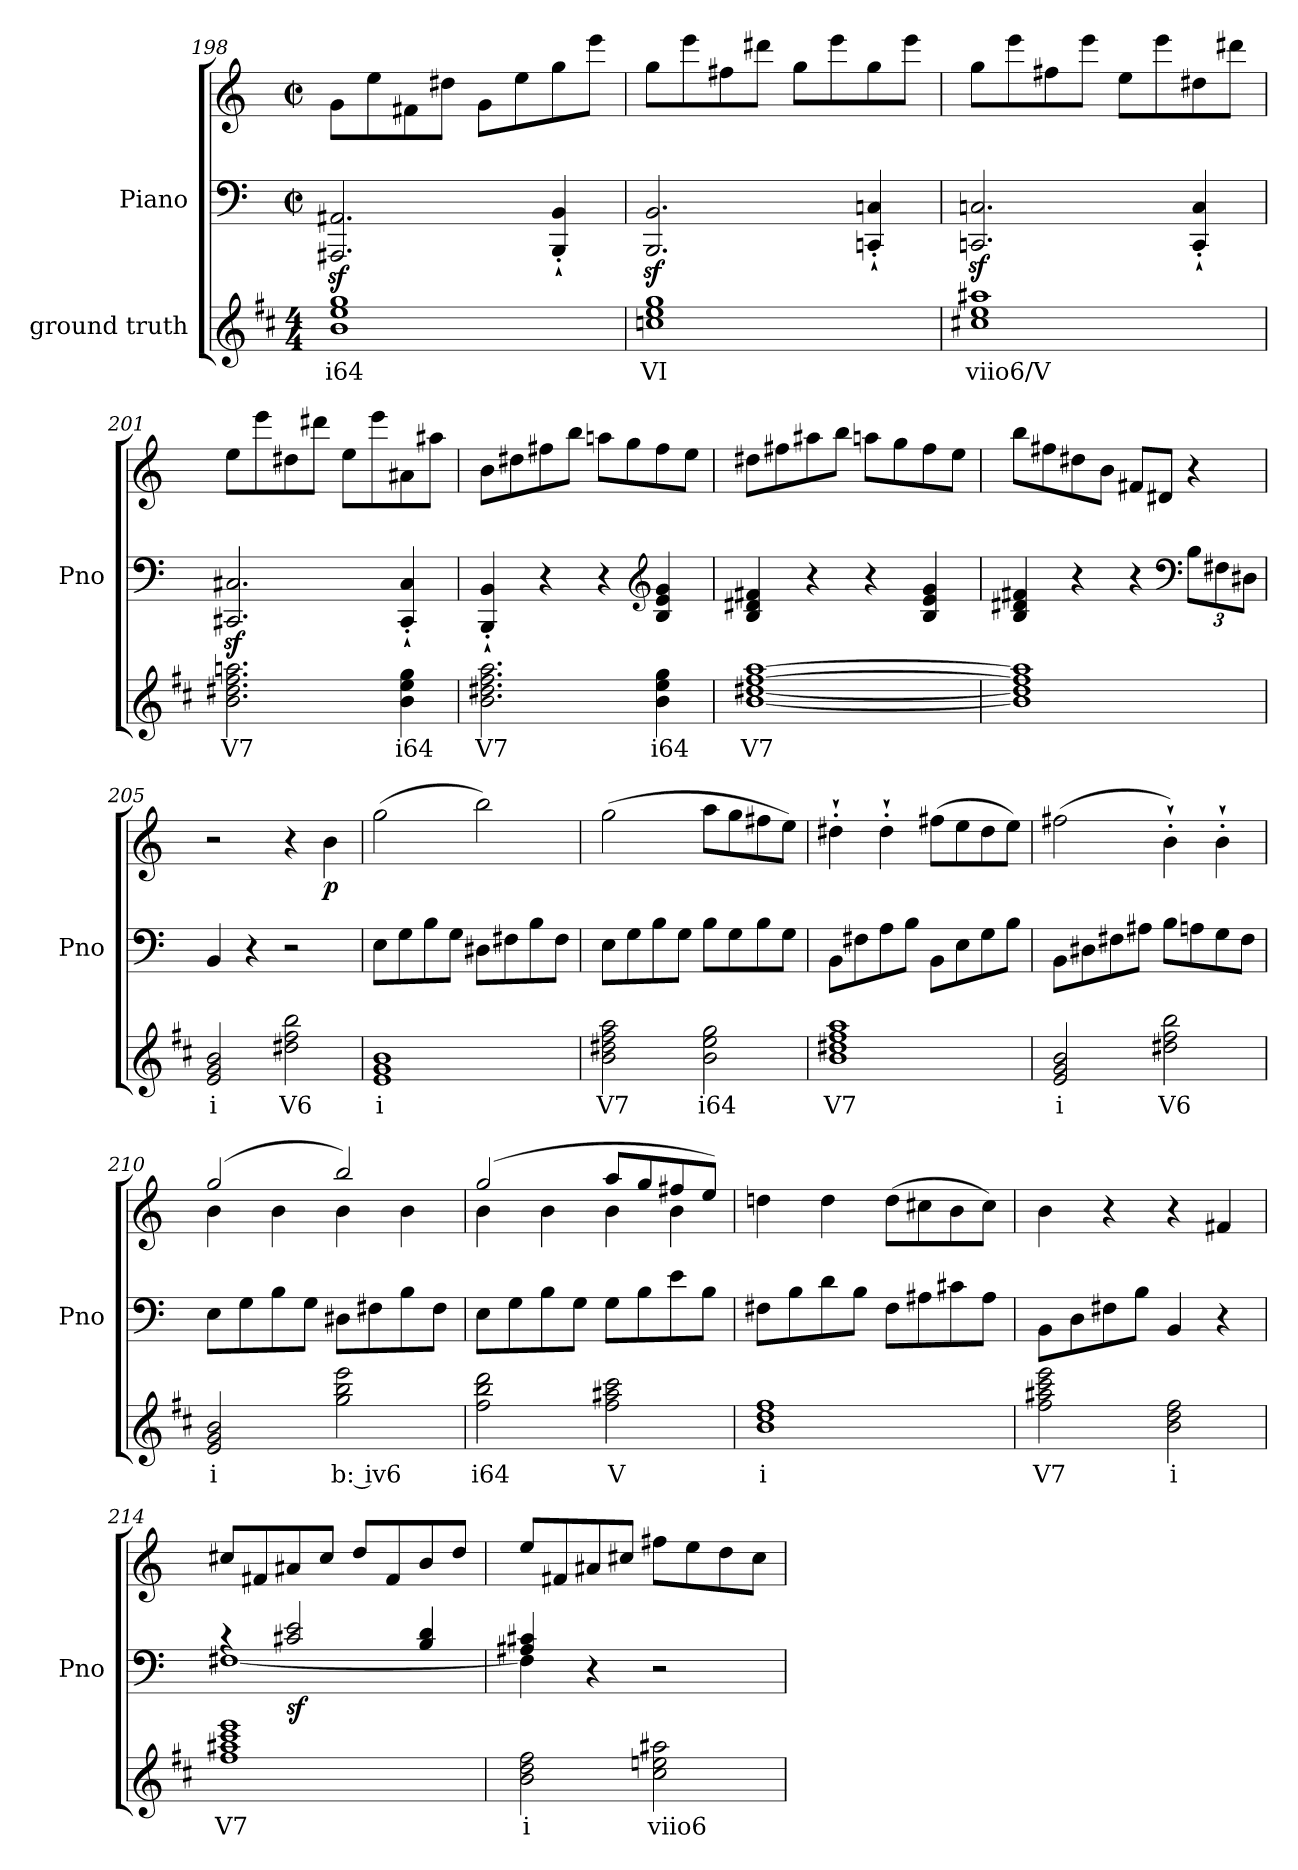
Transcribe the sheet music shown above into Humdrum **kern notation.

**kern	**text	**kern	**kern	**dynam
*part2	*part2	*part1	*part1	*part1
*staff3	*staff3	*staff2	*staff1	*staff1/2
*I"ground truth	*	*I"Piano	*	*
*	*	*I'Pno	*	*
*	*	*clefF4	*clefG2	*
*k[f#c#]	*	*k[]	*k[]	*
*D:	*	*C:	*C:	*
*M4/4	*	*M2/2	*M2/2	*
*	*	*met(c|)	*met(c|)	*
=198	=198	=198	=198	=198
1b 1ee 1gg	i64	2.AAA#X/z< 2.AA#X/z<	8g\L	.
.	.	.	8ee\	.
.	.	.	8f#\	.
.	.	.	8dd#X\J	.
.	.	.	8g\L	.
.	.	.	8ee\	.
.	.	4BBB/'` 4BB/'`	8gg\	.
.	.	.	8eee\J	.
=199	=199	=199	=199	=199
1ccn 1ee 1gg	VI	2.BBB/z< 2.BB/z<	8gg\L	.
.	.	.	8eee\	.
.	.	.	8ff#\	.
.	.	.	8ddd#X\J	.
.	.	.	8gg\L	.
.	.	.	8eee\	.
.	.	4CCn/'` 4Cn/'`	8gg\	.
.	.	.	8eee\J	.
=200	=200	=200	=200	=200
1cc#X 1ee 1aa#X	viio6/V	2.CCn/z< 2.Cn/z<	8gg\L	.
.	.	.	8eee\	.
.	.	.	8ff#\	.
.	.	.	8eee\J	.
.	.	.	8ee\L	.
.	.	.	8eee\	.
.	.	4CC/'` 4C/'`	8dd#X\	.
.	.	.	8ddd#X\J	.
!!LO:LB:g=z
=201	=201	=201	=201	=201
2.b 2.dd#X 2.ff# 2.aan	V7	2.CC#/z< 2.C#/z<	8ee\L	.
.	.	.	8eee\	.
.	.	.	8dd#X\	.
.	.	.	8ddd#X\J	.
.	.	.	8ee\L	.
.	.	.	8eee\	.
4b 4ee 4gg	i64	4CC#/'` 4C#/'`	8a#X\	.
.	.	.	8aa#X\J	.
=202	=202	=202	=202	=202
2.b 2.dd#X 2.ff# 2.aa	V7	4BBB/'` 4BB/'`	8b\L	.
.	.	.	8dd#X\	.
.	.	4r	8ff#\	.
.	.	.	8bb\J	.
.	.	4r	8aan\L	.
.	.	.	8gg\	.
*	*	*clefG2	*	*
4b 4ee 4gg	i64	4B/ 4e/ 4g/	8ff#\	.
.	.	.	8ee\J	.
=203	=203	=203	=203	=203
[1b [1dd#X [1ff# [1aa	V7	4B/ 4d#X/ 4f#/	8dd#X\L	.
.	.	.	8ff#\	.
.	.	4r	8aa#X\	.
.	.	.	8bb\J	.
.	.	4r	8aan\L	.
.	.	.	8gg\	.
.	.	4B/ 4e/ 4g/	8ff#\	.
.	.	.	8ee\J	.
=204	=204	=204	=204	=204
1b] 1dd#] 1ff#] 1aa]	.	4B/ 4d#X/ 4f#/	8bb\L	.
.	.	.	8ff#\	.
.	.	4r	8dd#X\	.
.	.	.	8b\J	.
.	.	4r	8f#/L	.
.	.	.	8d#X/J	.
*	*	*clefF4	*	*
*	*	*Xbrackettup	*	*
.	.	12B\L	4r	.
.	.	12F#\	.	.
.	.	12D#X\J	.	.
!!LO:PB:g=z
=205	=205	=205	=205	=205
2e 2g 2b	i	4BB/	2r	.
.	.	4r	.	.
2dd#X 2ff# 2bb	V6	2r	4r	.
!	!	!	!	!LO:DY:b
.	.	.	4b\	p
=206	=206	=206	=206	=206
1e 1g 1b	i	8E\L	(>2gg\	.
.	.	8G\	.	.
.	.	8B\	.	.
.	.	8G\J	.	.
.	.	8D#X\L	2bb\)	.
.	.	8F#\	.	.
.	.	8B\	.	.
.	.	8F#\J	.	.
=207	=207	=207	=207	=207
2b 2dd#X 2ff# 2aa	V7	8E\L	(>2gg\	.
.	.	8G\	.	.
.	.	8B\	.	.
.	.	8G\J	.	.
2b 2ee 2gg	i64	8B\L	8aa\L	.
.	.	8G\	8gg\	.
.	.	8B\	8ff#\	.
.	.	8G\J	8ee\J)	.
=208	=208	=208	=208	=208
1b 1dd#X 1ff# 1aa	V7	8BB\L	4dd#X'`\	.
.	.	8F#\	.	.
.	.	8A\	4dd#'`\	.
.	.	8B\J	.	.
.	.	8BB\L	(>8ff#\L	.
.	.	8E\	8ee\	.
.	.	8G\	8dd#\	.
.	.	8B\J	8ee\J)	.
=209	=209	=209	=209	=209
2e 2g 2b	i	8BB\L	(>2ff#\	.
.	.	8D#X\	.	.
.	.	8F#\	.	.
.	.	8A#X\J	.	.
2dd#X 2ff# 2bb	V6	8B\L	4b'`\)	.
.	.	8An\	.	.
.	.	8G\	4b'`\	.
.	.	8F#\J	.	.
!!LO:LB:g=z
=210	=210	=210	=210	=210
*	*	*	*^	*
2e 2g 2b	i	8E\L	(>2gg/	4b\	.
.	.	8G\	.	.	.
.	.	8B\	.	4b\	.
.	.	8G\J	.	.	.
2gg 2bb 2eee	b: iv6	8D#X\L	2bb/)	4b\	.
.	.	8F#\	.	.	.
.	.	8B\	.	4b\	.
.	.	8F#\J	.	.	.
=211	=211	=211	=211	=211	=211
2ff# 2bb 2ddd	i64	8E\L	(>2gg/	4b\	.
.	.	8G\	.	.	.
.	.	8B\	.	4b\	.
.	.	8G\J	.	.	.
2ff# 2aa#X 2ccc#	V	8G\L	8aa/L	4b\	.
.	.	8B\	8gg/	.	.
.	.	8e\	8ff#/	4b\	.
.	.	8B\J	8ee/J)	.	.
*	*	*	*v	*v	*
=212	=212	=212	=212	=212
1b 1dd 1ff#	i	8F#\L	4ddn\	.
.	.	8B\	.	.
.	.	8d\	4dd\	.
.	.	8B\J	.	.
.	.	8F#\L	(>8dd\L	.
.	.	8A#X\	8cc#\	.
.	.	8c#\	8b\	.
.	.	8A#\J	8cc#\J)	.
=213	=213	=213	=213	=213
2ff# 2aa#X 2ccc# 2eee	V7	8BB\L	4b\	.
.	.	8D\	.	.
.	.	8F#\	4r	.
.	.	8B\J	.	.
2b 2dd 2ff#	i	4BB/	4r	.
.	.	4r	4f#/	.
=214	=214	=214	=214	=214
*	*	*^	*	*
1ff# 1aa#X 1ccc# 1eee	V7	4rc	[1F#	8cc#/L	.
.	.	.	.	8f#/	.
!	!	!	!	!	!LO:DY:b=2
.	.	2c#/ 2e/	.	8a#X/	sf
.	.	.	.	8cc#/J	.
.	.	.	.	8dd/L	.
.	.	.	.	8f#/	.
.	.	4B/ 4d/	.	8b/	.
.	.	.	.	8dd/J	.
!!LO:LB:g=z
=215	=215	=215	=215	=215	=215
*	*	*	*	*^	*
2b 2dd 2ff#	i	4A#X/ 4c#/	4F#\]	8ee/L	4ryy	.
.	.	.	.	8f#/	.	.
.	.	4r	2.ryy	8a#X/	2.ryy	.
.	.	.	.	8cc#/J	.	.
2cc# 2een 2aa#X	viio6	2r	.	8ff#\L	.	.
.	.	.	.	8ee\	.	.
.	.	.	.	8dd\	.	.
.	.	.	.	8cc#\J	.	.
*	*	*v	*v	*	*	*
*	*	*	*v	*v	*
=	=	=	=	=
*-	*-	*-	*-	*-
